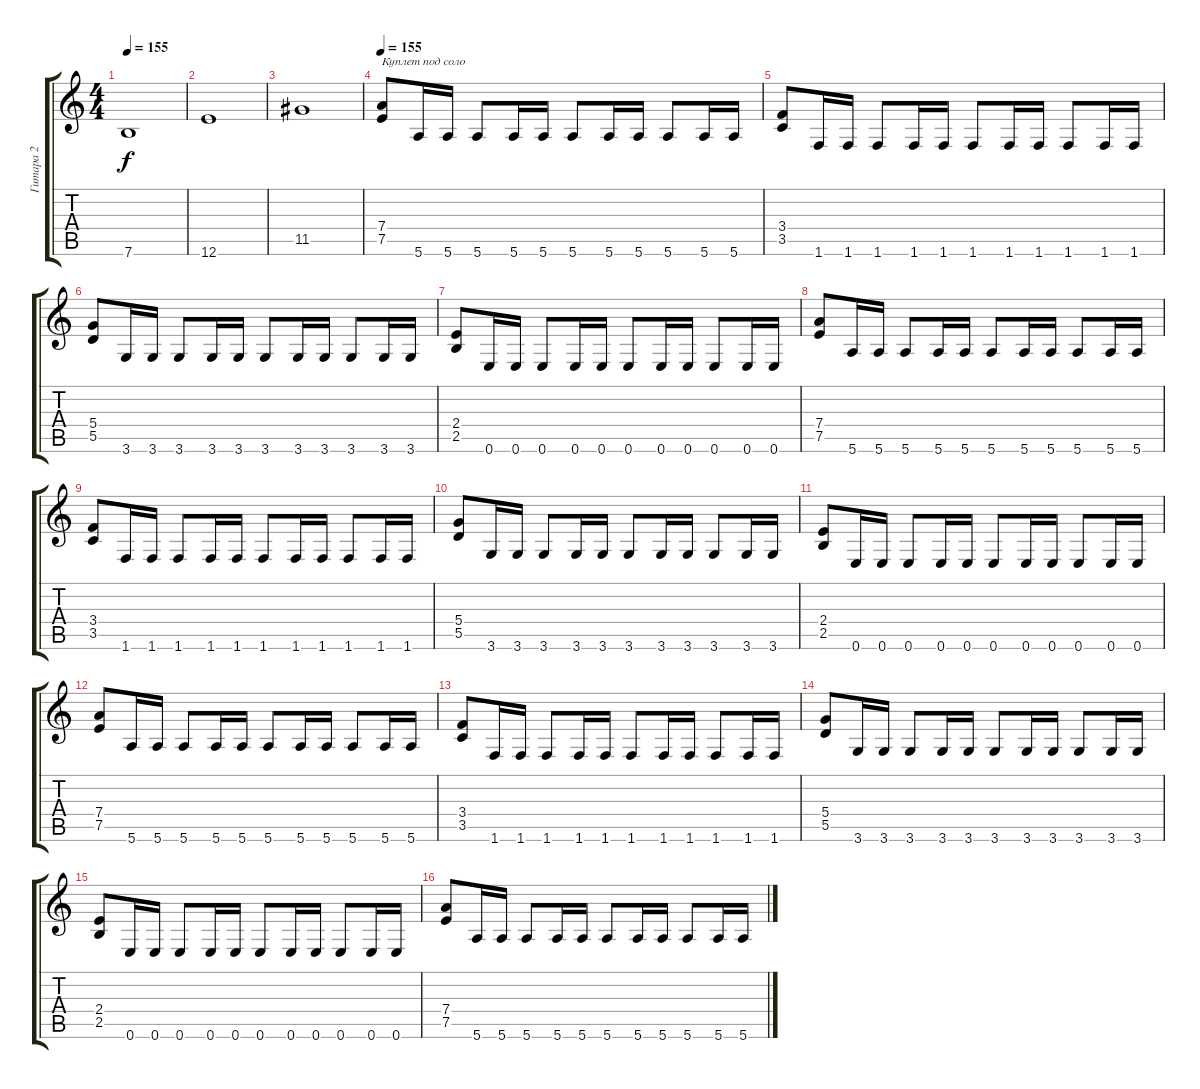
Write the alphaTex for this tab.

\track ("Гитара 2" "Гитара 2") {instrument distortionguitar}
\staff {score tabs}
\tuning (E4 B3 G3 D3 A2 E2) {hide}
\ts (4 4)
\tempo 155
\clef g2
\ks c
7.6.1{dy f} |
12.6.1 |
11.5.1 |
\tempo 155
(7.4 7.5).8{txt "Куплет под соло"} 5.6.16 5.6.16 5.6.8 5.6.16 5.6.16 5.6.8 5.6.16 5.6.16 5.6.8 5.6.16 5.6.16 |
(3.4 3.5).8 1.6.16 1.6.16 1.6.8 1.6.16 1.6.16 1.6.8 1.6.16 1.6.16 1.6.8 1.6.16 1.6.16 |
(5.4 5.5).8 3.6.16 3.6.16 3.6.8 3.6.16 3.6.16 3.6.8 3.6.16 3.6.16 3.6.8 3.6.16 3.6.16 |
(2.4 2.5).8 0.6.16 0.6.16 0.6.8 0.6.16 0.6.16 0.6.8 0.6.16 0.6.16 0.6.8 0.6.16 0.6.16 |
(7.4 7.5).8 5.6.16 5.6.16 5.6.8 5.6.16 5.6.16 5.6.8 5.6.16 5.6.16 5.6.8 5.6.16 5.6.16 |
(3.4 3.5).8 1.6.16 1.6.16 1.6.8 1.6.16 1.6.16 1.6.8 1.6.16 1.6.16 1.6.8 1.6.16 1.6.16 |
(5.4 5.5).8 3.6.16 3.6.16 3.6.8 3.6.16 3.6.16 3.6.8 3.6.16 3.6.16 3.6.8 3.6.16 3.6.16 |
(2.4 2.5).8 0.6.16 0.6.16 0.6.8 0.6.16 0.6.16 0.6.8 0.6.16 0.6.16 0.6.8 0.6.16 0.6.16 |
(7.4 7.5).8 5.6.16 5.6.16 5.6.8 5.6.16 5.6.16 5.6.8 5.6.16 5.6.16 5.6.8 5.6.16 5.6.16 |
(3.4 3.5).8 1.6.16 1.6.16 1.6.8 1.6.16 1.6.16 1.6.8 1.6.16 1.6.16 1.6.8 1.6.16 1.6.16 |
(5.4 5.5).8 3.6.16 3.6.16 3.6.8 3.6.16 3.6.16 3.6.8 3.6.16 3.6.16 3.6.8 3.6.16 3.6.16 |
(2.4 2.5).8 0.6.16 0.6.16 0.6.8 0.6.16 0.6.16 0.6.8 0.6.16 0.6.16 0.6.8 0.6.16 0.6.16 |
(7.4 7.5).8 5.6.16 5.6.16 5.6.8 5.6.16 5.6.16 5.6.8 5.6.16 5.6.16 5.6.8 5.6.16 5.6.16
